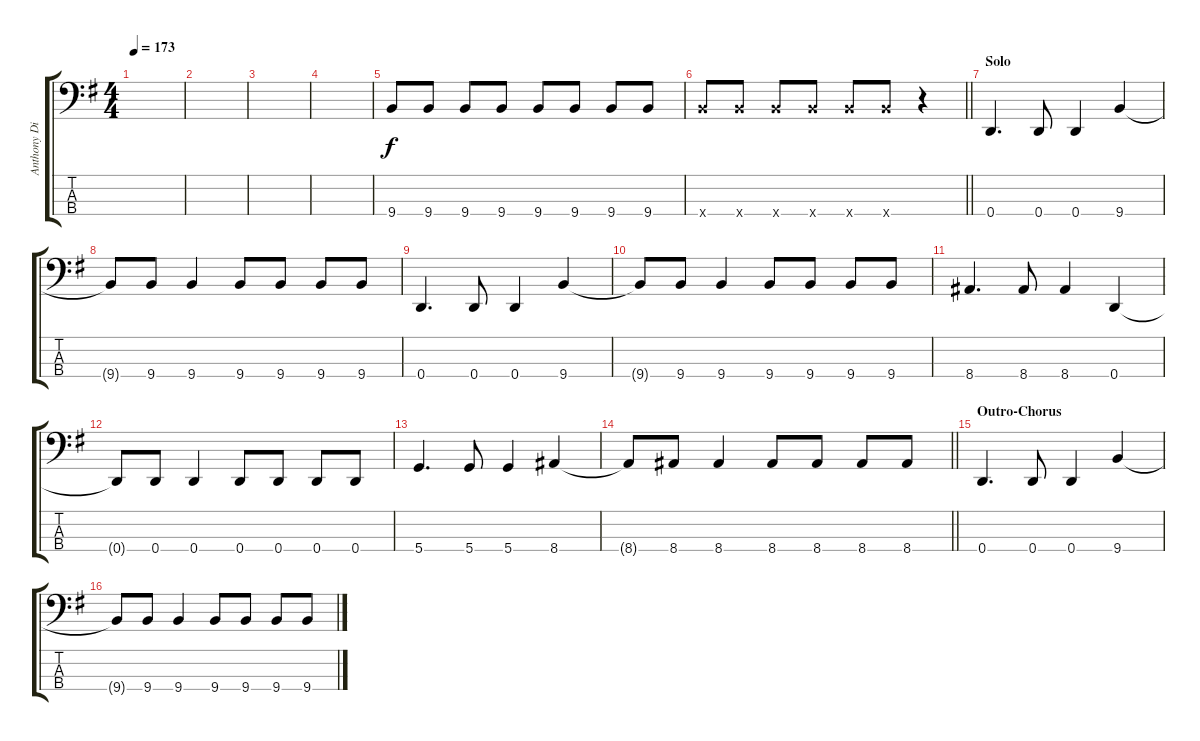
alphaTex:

\track ("Anthony DiIonno" "Anthony Di") {instrument electricbasspick}
\staff {score tabs}
\tuning (G2 D2 A1 D1) {hide}
\ts (4 4)
\tempo 173
\clef f4
\ks g
|
|
|
|
9.4.8 9.4.8 9.4.8 9.4.8 9.4.8 9.4.8 9.4.8 9.4.8 |
\barLineRight lightlight
9.4{x}.8 9.4{x}.8 9.4{x}.8 9.4{x}.8 9.4{x}.8 9.4{x}.8 r.4 |
\section ("" "Solo")
0.4.4{d} 0.4.8 0.4.4 9.4.4 |
9.4{t}.8 9.4.8 9.4.4 9.4.8 9.4.8 9.4.8 9.4.8 |
0.4.4{d} 0.4.8 0.4.4 9.4.4 |
9.4{t}.8 9.4.8 9.4.4 9.4.8 9.4.8 9.4.8 9.4.8 |
8.4.4{d} 8.4.8 8.4.4 0.4.4 |
0.4{t}.8 0.4.8 0.4.4 0.4.8 0.4.8 0.4.8 0.4.8 |
5.4.4{d} 5.4.8 5.4.4 8.4.4 |
\barLineRight lightlight
8.4{t}.8 8.4.8 8.4.4 8.4.8 8.4.8 8.4.8 8.4.8 |
\section ("" "Outro-Chorus")
0.4.4{d} 0.4.8 0.4.4 9.4.4 |
9.4{t}.8 9.4.8 9.4.4 9.4.8 9.4.8 9.4.8 9.4.8
